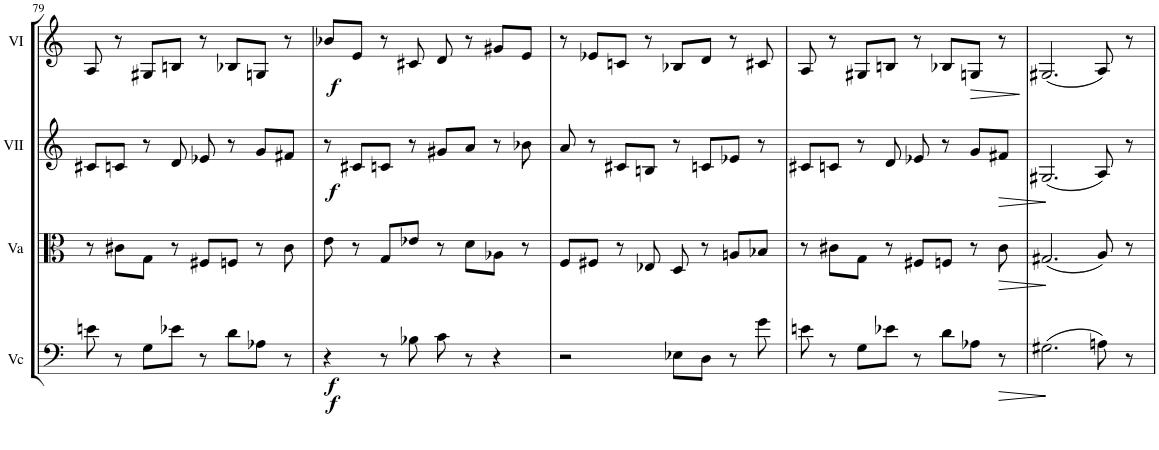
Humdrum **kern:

**kern	**dynam	**kern	**dynam	**kern	**dynam	**kern	**dynam
*part4	*part4	*part3	*part3	*part2	*part2	*part1	*part1
*staff4	*staff4	*staff3	*staff3	*staff2	*staff2	*staff1	*staff1
*I"Vc	*	*I"Va	*	*I"VII	*	*I"VI	*
*I'Vc	*	*I'Va	*	*I'VII	*	*I'VI	*
!!LO:PB:g=z
*clefF4	*	*clefC3	*	*clefG2	*	*clefG2	*
*k[]	*	*k[]	*	*k[]	*	*k[]	*
*M4/4	*	*M4/4	*	*M4/4	*	*M4/4	*
=79	=79	=79	=79	=79	=79	=79	=79
8en\	.	8r	.	8c#X/L	.	8A/	.
8r	.	8c#X\L	.	8cn/J	.	8r	.
8G\L	.	8G\J	.	8r	.	8G#X/L	.
8e-X\J	.	8r	.	8d/	.	8Bn/J	.
8r	.	8F#X/L	.	8e-X/	.	8r	.
8d\L	.	8Fn/J	.	8r	.	8B-X/L	.
8A-X\J	.	8r	.	8g/L	.	8Gn/J	.
8r	.	8c#\	.	8f#X/J	.	8r	.
=80	=80	=80	=80	=80	=80	=80	=80
!	!LO:DY:b	!	!	!	!	!	!
!	!LO:DY:n=1:b	!	!	!	!LO:DY:b	!	!LO:DY:b
4r	f f	8e\	.	8r	f	8b-X/L	f
.	.	8r	.	8c#X/L	.	8e/J	.
8r	.	8G/L	.	8cn/J	.	8r	.
8B-X\	.	8e-X/J	.	8r	.	8c#X/	.
8c\	.	8r	.	8g#X/L	.	8d/	.
8r	.	8d\L	.	8a/J	.	8r	.
4r	.	8A-X\J	.	8r	.	8g#X/L	.
.	.	8r	.	8b-X\	.	8e/J	.
=81	=81	=81	=81	=81	=81	=81	=81
2r	.	8F/L	.	8a/	.	8r	.
.	.	8F#X/J	.	8r	.	8e-X/L	.
.	.	8r	.	8c#X/L	.	8cn/J	.
.	.	8E-X/	.	8Bn/J	.	8r	.
8E-X\L	.	8D/	.	8r	.	8B-X/L	.
8D\J	.	8r	.	8cn/L	.	8d/J	.
8r	.	8An/L	.	8e-X/J	.	8r	.
8g\	.	8B-X/J	.	8r	.	8c#X/	.
=82	=82	=82	=82	=82	=82	=82	=82
8en\	.	8r	.	8c#X/L	.	8A/	.
8r	.	8c#X\L	.	8cn/J	.	8r	.
8G\L	.	8G\J	.	8r	.	8G#X/L	.
8e-X\J	.	8r	.	8d/	.	8Bn/J	.
8r	.	8F#X/L	.	8e-X/	.	8r	.
8d\L	.	8Fn/J	.	8r	.	8B-X/L	.
!	!	!	!	!	!	!	!LO:HP:b
8A-X\J	.	8r	.	8g/L	.	8Gn/J	>
!	!LO:HP:b	!	!LO:HP:b	!	!LO:HP:b	!	!
8r	>	8c#\	>	8f#X/J	>	8r	.
.	]	.	]	.	]	.	]
=83	=83	=83	=83	=83	=83	=83	=83
(2.G#X\	.	(2.G#X/	.	(2.G#X/	.	(2.G#X/	.
8An\)	.	8A/)	.	8A/)	.	8A/)	.
8r	.	8r	.	8r	.	8r	.
=	=	=	=	=	=	=	=
*-	*-	*-	*-	*-	*-	*-	*-
